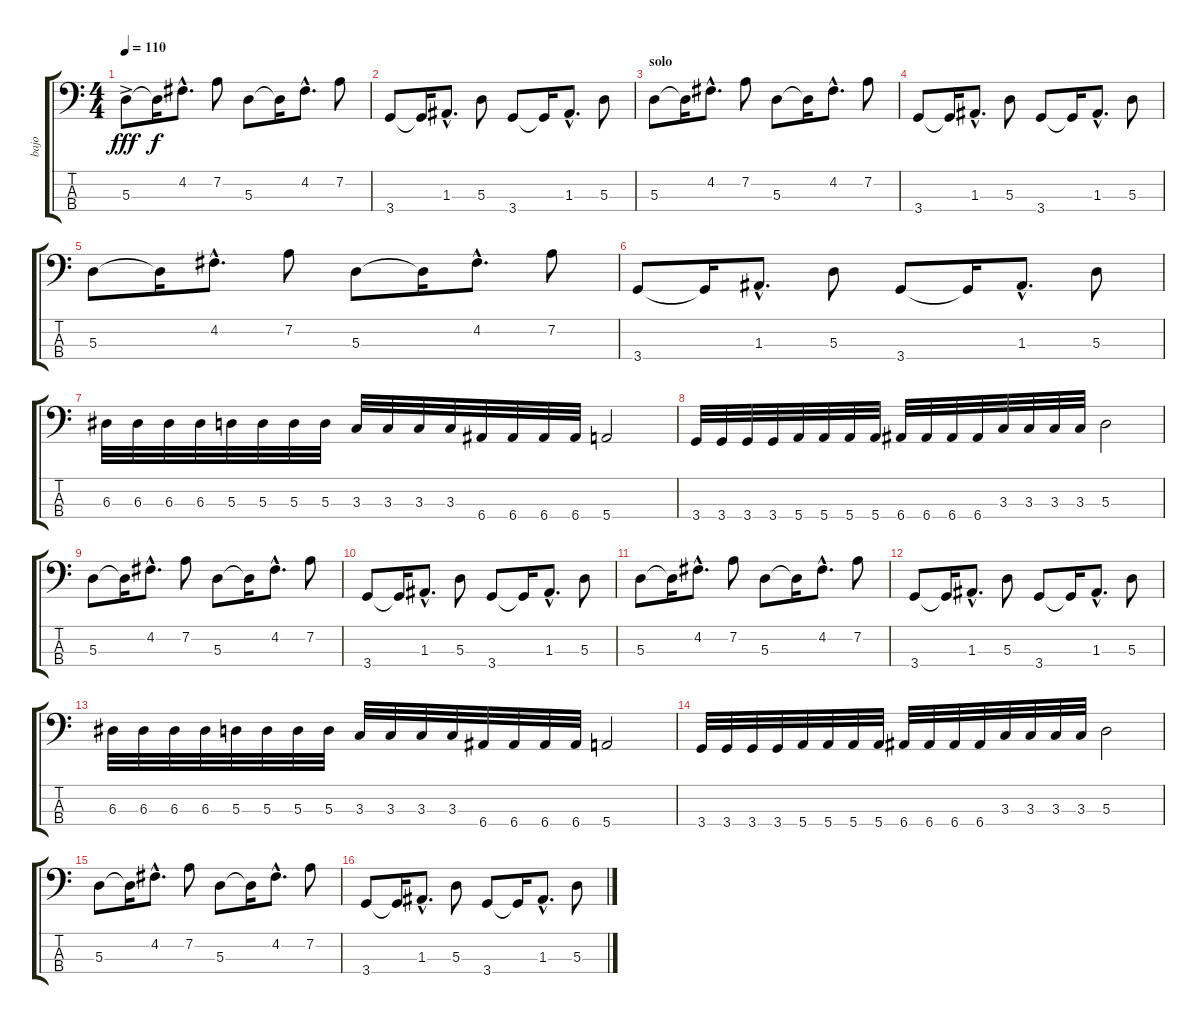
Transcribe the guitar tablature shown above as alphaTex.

\track ("bajo" "bajo") {instrument electricbasspick}
\staff {score tabs}
\tuning (G2 D2 A1 E1) {hide}
\ts (4 4)
\tempo 110
\clef f4
\ks c
5.3{ac}.8{dy fff} 5.3{t}.16{dy f} 4.2{hac}.8{d} 7.2.8 5.3.8 5.3{t}.16 4.2{hac}.8{d} 7.2.8 |
3.4.8 3.4{t}.16 1.3{hac}.8{d} 5.3.8 3.4.8 3.4{t}.16 1.3{hac}.8{d} 5.3.8 |
\section ("" "solo")
5.3.8 5.3{t}.16 4.2{hac}.8{d} 7.2.8 5.3.8 5.3{t}.16 4.2{hac}.8{d} 7.2.8 |
3.4.8 3.4{t}.16 1.3{hac}.8{d} 5.3.8 3.4.8 3.4{t}.16 1.3{hac}.8{d} 5.3.8 |
5.3.8 5.3{t}.16 4.2{hac}.8{d} 7.2.8 5.3.8 5.3{t}.16 4.2{hac}.8{d} 7.2.8 |
3.4.8 3.4{t}.16 1.3{hac}.8{d} 5.3.8 3.4.8 3.4{t}.16 1.3{hac}.8{d} 5.3.8 |
6.3.32 6.3.32 6.3.32 6.3.32 5.3.32 5.3.32 5.3.32 5.3.32 3.3.32 3.3.32 3.3.32 3.3.32 6.4.32 6.4.32 6.4.32 6.4.32 5.4.2 |
3.4.32 3.4.32 3.4.32 3.4.32 5.4.32 5.4.32 5.4.32 5.4.32 6.4.32 6.4.32 6.4.32 6.4.32 3.3.32 3.3.32 3.3.32 3.3.32 5.3.2 |
5.3.8 5.3{t}.16 4.2{hac}.8{d} 7.2.8 5.3.8 5.3{t}.16 4.2{hac}.8{d} 7.2.8 |
3.4.8 3.4{t}.16 1.3{hac}.8{d} 5.3.8 3.4.8 3.4{t}.16 1.3{hac}.8{d} 5.3.8 |
5.3.8 5.3{t}.16 4.2{hac}.8{d} 7.2.8 5.3.8 5.3{t}.16 4.2{hac}.8{d} 7.2.8 |
3.4.8 3.4{t}.16 1.3{hac}.8{d} 5.3.8 3.4.8 3.4{t}.16 1.3{hac}.8{d} 5.3.8 |
6.3.32 6.3.32 6.3.32 6.3.32 5.3.32 5.3.32 5.3.32 5.3.32 3.3.32 3.3.32 3.3.32 3.3.32 6.4.32 6.4.32 6.4.32 6.4.32 5.4.2 |
3.4.32 3.4.32 3.4.32 3.4.32 5.4.32 5.4.32 5.4.32 5.4.32 6.4.32 6.4.32 6.4.32 6.4.32 3.3.32 3.3.32 3.3.32 3.3.32 5.3.2 |
5.3.8 5.3{t}.16 4.2{hac}.8{d} 7.2.8 5.3.8 5.3{t}.16 4.2{hac}.8{d} 7.2.8 |
3.4.8 3.4{t}.16 1.3{hac}.8{d} 5.3.8 3.4.8 3.4{t}.16 1.3{hac}.8{d} 5.3.8
